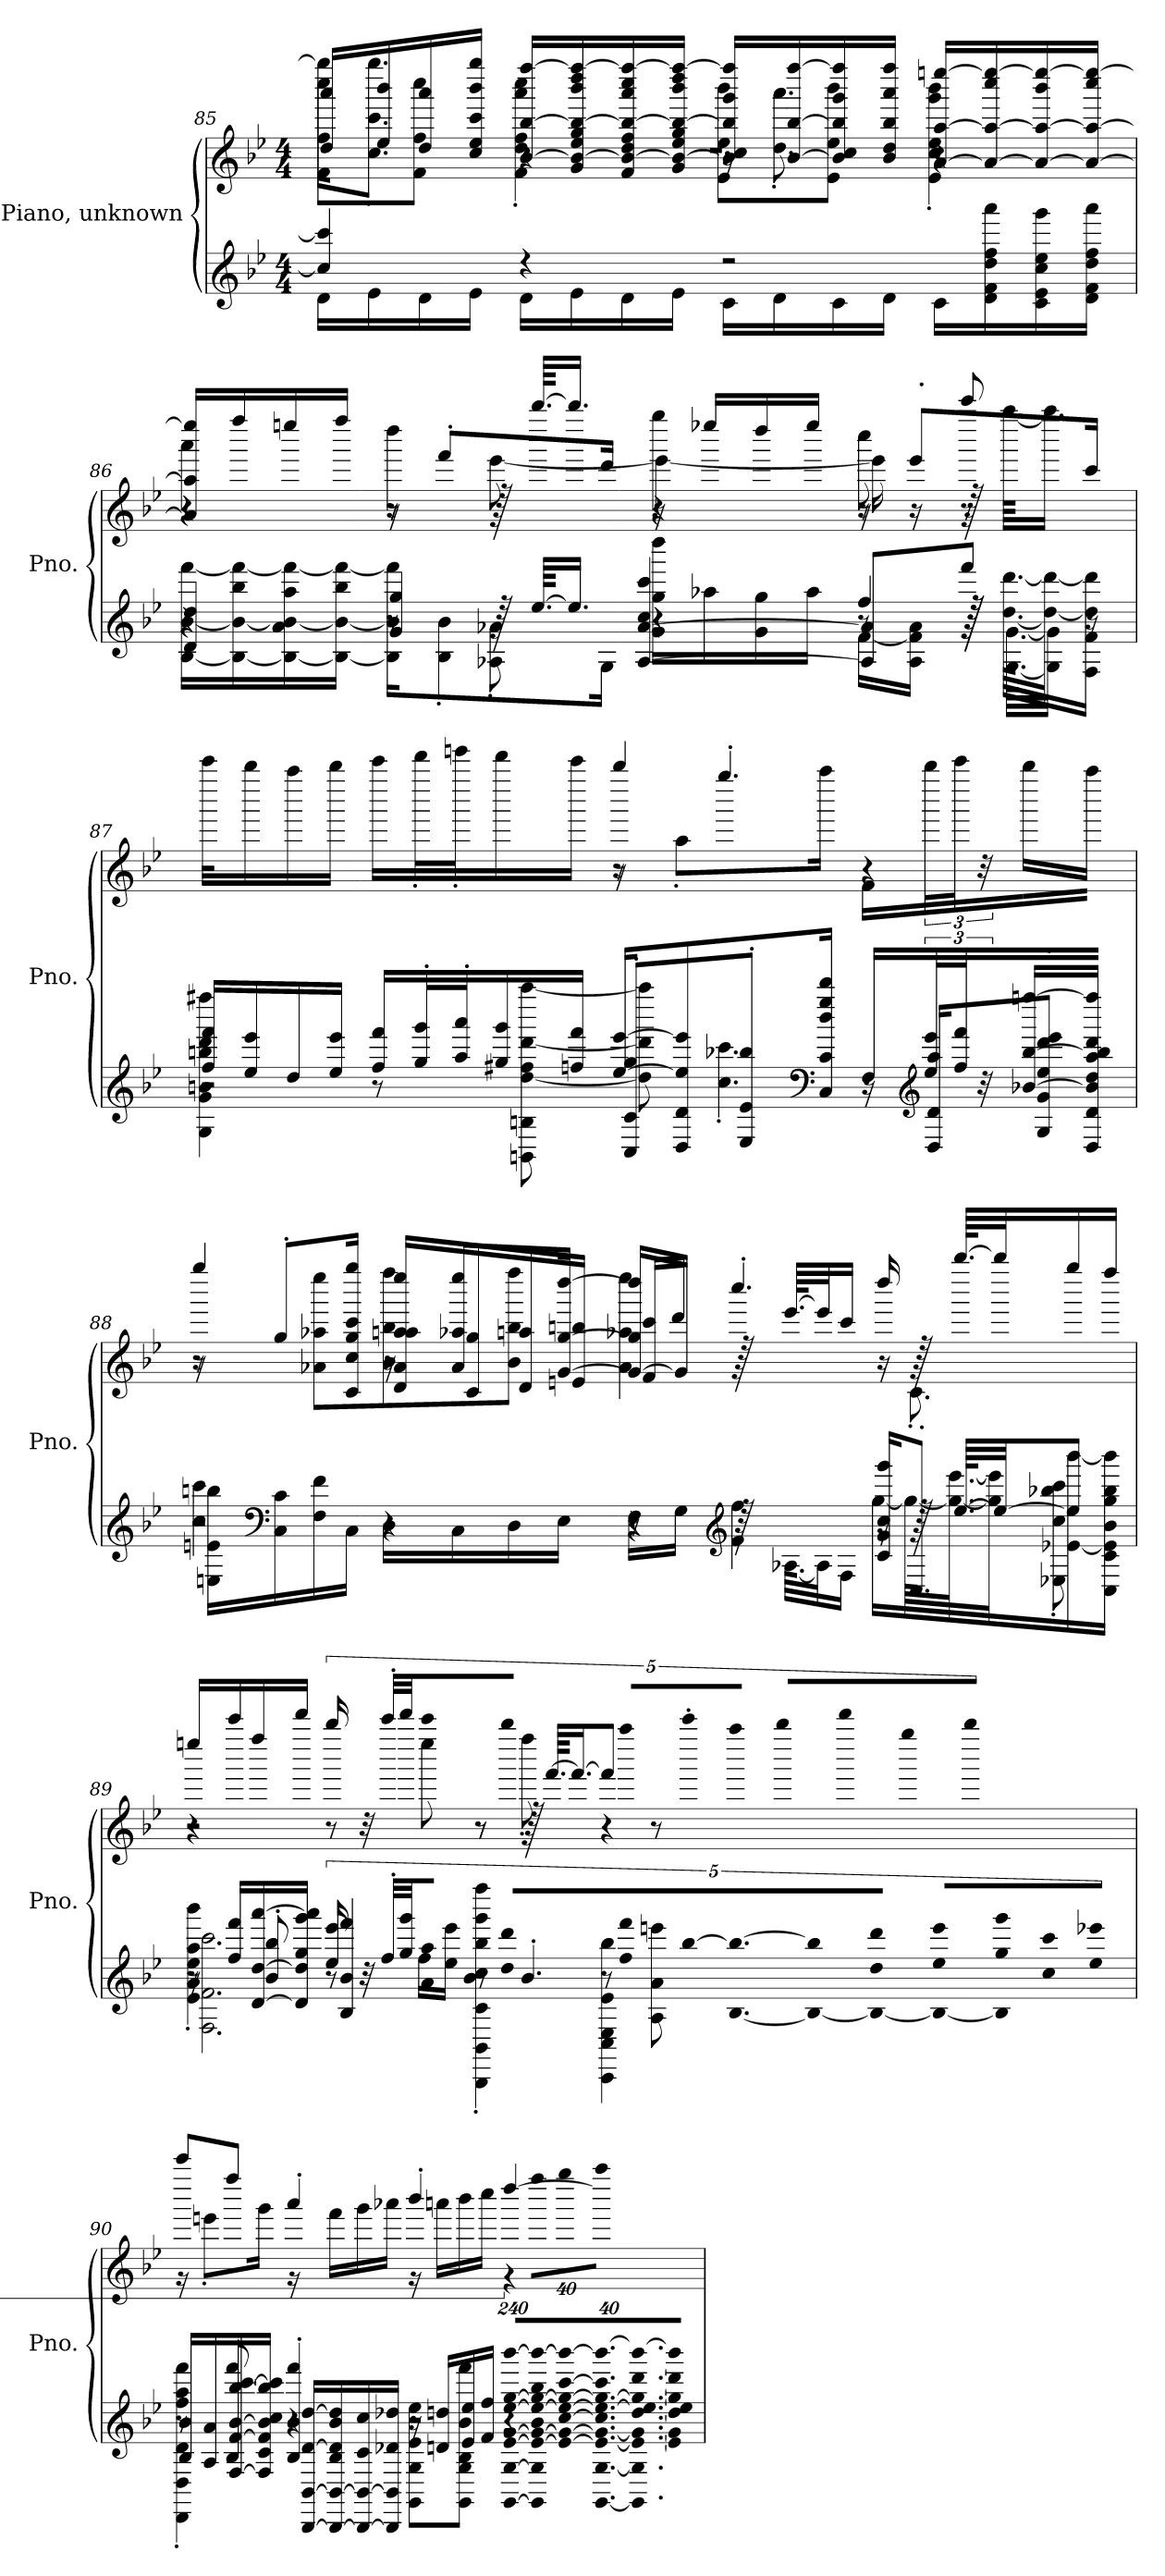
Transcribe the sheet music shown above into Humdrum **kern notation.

**kern	**kern
*part1	*part1
*staff2	*staff1
*I"Piano, unknown	*
*I'Pno.	*
!!LO:LB:g=z
*clefG2	*clefG2
*k[b-e-]	*k[b-e-]
*M4/4	*M4/4
=85	=85
*^	*^
*	*	*	*^
*	*	*	*	*^
4cc/] 4ccc/]	16d\LL	1r	16gggg\KL]	16dd/ 16aaa/LL	8f\ 8ff\ 8cccc\L
.	16e-\	.	8.cc\' 8.ccc\' 8.gggg\'J	16ee-/ 16bbb-/	.
.	16d\	.	.	16dd/ 16aaa/	8f\ 8ff\ 8cccc\J
.	16e-\JJ	.	.	16cc/ 16ee-/ 16ccc/ 16bbb-/ 16gggg/JJ	.
4r	16d\LL	.	4r	[16b-/ [16bb-/ [16ffff/LL	4f\' 4dd\' 4ff\' 4aaa\' 4cccc\'
.	16e-\	.	.	16g/ 16b-/_ 16ee-/ 16gg/ 16bb-/_ 16bbb-/ 16dddd/ 16ffff/_	.
.	16d\	.	.	16f/ 16b-/_ 16dd/ 16ff/ 16bb-/_ 16aaa/ 16cccc/ 16ffff/_	.
.	16e-\JJ	.	.	16g/ 16b-/_ 16ee-/ 16gg/ 16bb-/_ 16bbb-/ 16dddd/ 16ffff/_JJ	.
2r	16c\LL	.	16r	16b-/] 16cc/ 16bb-/] 16ggg/ 16ffff/]LL	8e-\ 8ee-\ 8bbb-\L
.	16d\	.	8.dd\' 8.aaa\'	[16b-/ [16bb-/ [16ffff/	.
.	16c\	.	.	16b-/] 16cc/ 16bb-/] 16ggg/ 16ffff/]	8e-\ 8ee-\ 8bbb-\J
.	16d\JJ	.	.	16b-/ 16dd/ 16bb-/ 16aaa/ 16ffff/JJ	.
.	16c\LL	.	4r	[16a/ [16aa/ [16eeeen/LL	4e-\' 4cc\' 4ee-\' 4ggg\' 4bbb-\'
.	16d\ 16f\ 16dd\ 16ff\ 16aaa\	.	.	16a/_ 16aa/_ 16cccc/ 16eeee/_	.
.	16c\ 16e-\ 16cc\ 16ee-\ 16ggg\	.	.	16a/_ 16aa/_ 16bbb-/ 16eeee/_	.
.	16d\ 16f\ 16dd\ 16ff\ 16aaa\JJ	.	.	16a/_ 16aa/_ 16cccc/ 16eeee/_JJ	.
!!LO:LB:g=z	!!	!!	!!
=86	=86	=86	=86	=86	=86
*^	*^	*	*	*	*
4r	[16B-\ [16b-\ [16fff\LL	4d/ 4dd/	4r	4r	4aaa\	16a/] 16aa/] 16eeee/]LL	4r
.	16B-\_ 16b-\_ 16bb-\ 16fff\_	.	.	.	.	16ffff/	.
.	16B-\_ 16a\ 16b-\_ 16aa\ 16fff\_	.	.	.	.	16eeeen/	.
.	16B-\_ 16b-\_ 16bb-\ 16fff\_JJ	.	.	.	.	16ffff/JJ	.
8r	16B-\] 16b-\] 16fff\]KL	4g/ 4gg/	8r	8r	4dddd\	16r	8r
.	8B-\' 8b-\'	.	.	.	.	8fff'/L	.
128r	.	.	8A-X\' 8a-X\'	128r	.	.	[8eee-\
[64.ee-/KKLL	.	.	.	[64.bbbb-/KKLL	.	.	.
16.ee-/JJ]	.	.	.	16.bbbb-/JJ]	.	.	.
.	16G\Jk	.	.	.	.	16ddd/Jk	.
4r	16g\ 16gg\ 16dddd\LL	[4A-/ [4a-/ 4cc/ 4ccc/	4r	4r	4gggg\	16r	4eee-\_
.	16aa-X\	.	.	.	.	16eeee-X/LL	.
.	16g\ 16gg\	.	.	.	.	16dddd/	.
.	16aa-\JJ	.	.	.	.	16eeee-/JJ	.
4ff/	[16f\LL	8A-/] 8a-/]L	8r	8r	8cccc\	16r	16eee-\]
.	16A-\ 16f\] 16a-\JJ	.	.	.	.	8eee-'/L	16r
.	128r	8fff/J	128r	8ccccc/	128r	.	8r
.	[64.dd\ [64.ddd\KLLL	.	[64.G\ [64.g\KLLL	.	[64.aaaa\KKLL	.	.
.	32dd\_ 32ddd\_J	.	32G\] 32g\]JJJ	.	16.aaaa\JJ]	.	.
.	16F\ 16f\ 16dd\] 16ddd\]JJ	.	16r	.	.	16ccc/Jk	.
*	*	*v	*v	*	*	*	*
*	*	*	*	*	*v	*v
!!LO:PB:g=z
=87	=87	=87	=87	=87	=87
16ff/ 16fff/LL	4G\ 4g\ 4bn\ 4bbn\ 4ddd\ 4ffff#X\	2r	2r	16ccccc\LL	2r
16ee-/ 16eee-/	.	.	.	16bbbb-\	.
16dd/	.	.	.	16aaaa\	.
16ee-/ 16eee-/JJ	.	.	.	16bbbb-\JJ	.
16ff/ 16fff/LL	8r	.	.	16ccccc\LL	.
32gg/' 32ggg/'L	.	.	.	32ddddd'\L	.
32aa/' 32aaa/'J	.	.	.	32eeeeen'\J	.
16gg/ 16ggg/	8BBn\ 8Bn\ [8dd\ 8ff#X\ [8ddd\ [8aaaa\	.	.	16ddddd\	.
16ffn/ 16fff/JJ	.	.	.	16ccccc\JJ	.
[16ee-/ [16eee-/KL	8dd\] 8ddd\] 8aaaa\]	8C/' 8c/' 8gg/'L	4bbbb-/	16r	8r
8D/ 8d/ 8ee-/] 8eee-/]	.	.	.	8aa'\L	.
.	4.cc\' 4.ccc\'	8E-/' 8e-/' 8bb-X/'J	.	.	4.gggg'/
*clefF4	*	*	*	*	*
16C/ 16c/ 16dd/ 16gg/ 16ddd/Jk	.	.	.	16aaaa\Jk	.
16F/LL	.	16r	4r	16f\LL	.
*clefG2	*	*	*	*	*
48ee-/ 48eee-/L	.	16D/ 16d/ 16aa/KL	.	48bbbb-\L	.
48ff/ 48fff/JJJ	.	.	.	48ccccc\JJJ	.
48r	.	.	.	48r	.
[16b-X/ [16bb-/ [16ffffn/LL	.	8G/' 8g/' 8ee-/' 8ddd/' 8eee-/'J	.	16bbbb-\LL	.
16D/ 16d/ 16b-/] 16dd/ 16aa/ 16bb-/] 16ddd/ 16ffff/]JJ	.	.	.	16aaaa\JJ	.
!!LO:LB:g=z	!!	!!
=88	=88	=88	=88	=88	=88
*	*	*^	*	*	*
2r	4cc\ 4ccc\	2r	16En\ 16en\ 16bbn\LL	4gggg/	8r	16r
*clefF4	*	*	*	*	*	*
.	.	.	16C\ 16c\	.	.	8gg'/L
.	.	.	16F\ 16f\	.	8a-X\ 8aa-X\ 8eeee-\L	.
.	.	.	16C\JJ	.	.	16c/ 16cc/ 16gg/ 16ccc/ 16gggg/Jk
.	4r	.	16D\LL	16r	8b-\ 8bb-\ 8ffff\	16d/ 16a-/ 16aa-/ 16aan/ 16eeee-/LL
.	.	.	16C\	8a-/ 8aa-X/ 8eeee-/L	.	16c/ 16gg/
.	.	.	16D\	.	8b-\ 8bb-\ 8ffff\J	16d/ 16aan/
.	.	.	16E\JJ	[16g/ [16gg/ [16dddd/Jk	.	16en/ 16bbn/JJ
4r	8r	4r	16F\LL	16g/_ 16gg/] 16dddd/]LL	4a-\ 4aa-X\ 4eeee-\	16f/ 16ccc/LL
.	.	.	16G\JJ	16g/JJ]	.	16ddd/JJ
*clefG2	*	*	*	*	*	*
.	4f\ 4ff\	.	128r	4.cccc'/	.	128r
.	.	.	[64.A-X\KLLL	.	.	[64.eee-/KLLL
.	.	.	32A-\J]	.	.	32eee-/J]
.	.	.	16F\JJ	.	.	16ccc/JJ
16r	.	16c/ 16g/ 16cc/ 16ggg/KL	[16gg\LL	.	16r	16dddd/
128r	.	8.C'/J	128gg\KLL_	.	8.c'\	128r
[64.ee-/KLLL	.	.	64.gg\_ [64.eee-\J	.	.	[64.bbbb-/KLLL
32ee-/JJ_	.	.	32gg\] 32eee-\]J	.	.	32bbbb-/J]
8ee-/J]	8E-X\' 8cc\' 8bb-X\' 8ccc\'	.	[16e-X\ [16bbb-\	.	.	16gggg/
.	.	.	16C\ 16c\ 16e-\] 16b-\ 16gg\ 16bb-\ 16bbb-\]JJ	.	.	16ffff/JJ
!!LO:LB:g=z	!!	!!
=89	=89	=89	=89	=89	=89	=89
16r	4e-\' 4a\' 4ee-\' 4aa\' 4bbb-\'	8r	2.F\ 2.f\ 2.ccc\	16eeeen/LL	4r	2r
16ff/ 16fff/LL	.	.	.	16ccccc/	.	.
[16d/ [16dd/ [16aaa/	.	8b-/' 8bb-/'	.	16ffff/	.	.
16d/] 16dd/] 16gg/ 16ggg/ 16aaa/]JJ	.	.	.	16ddddd/JJ	.	.
20ee-/ 20eee-/	8r	4B-/ 4b-/ 4fff/	.	20bbbb-/	8r	.
40r	.	.	.	40r	.	.
40ff'/LLL	.	.	.	40ccccc'/LLL	.	.
40gg/ 40ggg/JJ	.	.	.	40ddddd/J	.	.
8a/ 8aa/J	16ff\LL	.	.	16ccccc/	8eeee\	.
.	16ee-\ 16eee-\JJ	.	.	16bbbb-/JJ	.	.
16dd/ 16ddd/LL	4BBB-\' 4BB-\' 4c\' 4b-\' 4cc\' 4bb-\' 4ggg\' 4ffff\'	8r	.	16aaaa/KL	8r	8r
16ff/ 16fff/	.	.	.	8ccccc'/	.	.
[128bb-/KLL	.	4.b-'/	.	.	8ffff'\	128r
[64.B-/ 64.bb-/_J	.	.	.	.	.	[64.fff/KKLL
32B-/_ 32bb-/]J	.	.	.	.	.	16.fff/J_
16B-/_ 16dd/ 16ddd/JJ	.	.	.	16aaaa/Jk	.	.
16B-/_ 16ee-/ 16eee-/LL	8r	.	4CC\ 4C\ 4E-\ 4e-\ 4bb-\	16bbbb-/LL	4r	8fff/J]
16B-/] 16gg/ 16ggg/	.	.	.	16ddddd/	.	.
16cc/ 16ccc/	8A\ 8a\ 8eeen\	.	.	16gggg/	.	8r
16ee-/ 16eee-X/JJ	.	.	.	16bbbb-/JJ	.	.
*	*	*v	*v	*	*	*
*	*	*	*	*v	*v
!!LO:LB:g=z
=90	=90	=90	=90	=90
8r	4DD\' 4D\' 4d\' 4ff\' 4aa\' 4fff\'	16B-/ 16b-/LL	8ccccc/L	16r
.	.	16A/ 16a/	.	8eeen'\L
8B-/' 8fff/'	.	[16F/ [16f/ [16b-/ [16bb-/ [16ccc/	8ffff/J	.
.	.	16F/] 16c/ 16f/] 16b-/] 16cc/ 16bb-/] 16ccc/]JJ	.	16ggg\Jk
4B-/' 4b-/' 4fff/'	4r	[16BBB-/ [16BB-/ [16d/ [16dd/LL	4aaa'/	16r
.	.	16BBB-/_ 16BB-/_ 16B-/ 16d/] 16b-/ 16dd/]	.	16fff\LL
.	.	16BBB-/_ 16BB-/_ 16c/ 16cc/	.	16ggg\
.	.	16BBB-/] 16BB-/] 16d-X/ 16dd-X/JJ	.	16aaa-X\JJ
2r	8GG\ 8G\ 8e-\ 8ee-\L	16r	4bbb-'/	16r
.	.	16dn/ 16ddn/LL	.	16aaan\LL
.	8GG\ 8G\ 8B-\ 8b-\ 8fff\J	16e-/ 16ee-/	.	16bbb-\
.	.	16f/ 16ff/JJ	.	16cccc\JJ
*	*	*Xbrackettup	*	*
!	!	!LO:N:vis=16	!	!LO:N:vis=16
.	4r	[1920%137GG/ [1920%137G/ [1920%137e-/ [1920%137g/ [1920%137ee-/ [1920%137gg/ [1920%137bbb-/LL	[4dddd/	1920%137r
!	!	!LO:N:vis=32	!	!LO:N:vis=32
.	.	640%23GG/] 640%23G/] 640%23e-/_ 640%23g/_ 640%23b-/ 640%23ee-/_ 640%23gg/_ 640%23bb-/ 640%23bbb-/_L	.	640%23ffff\KLL
!	!	!LO:N:vis=64	!	!LO:N:vis=16
.	.	960%17e-/_ 960%17g/_ [960%17cc/ 960%17ee-/_ 960%17gg/_ [960%17ccc/ 960%17bbb-/_K	.	1920%137gggg\
!	!	!LO:N:vis=32.	!	!
.	.	[1920%103GG/ [1920%103G/ 1920%103e-/_ 1920%103g/_ 1920%103cc/] 1920%103ee-/_ 1920%103gg/_ 1920%103ccc/] 1920%103bbb-/_	.	.
!	!	!LO:N:vis=32.	!	!LO:N:vis=16
.	.	1920%103GG/] 1920%103G/] 1920%103e-/_ 1920%103g/_ [1920%103dd/ 1920%103ee-/_ 1920%103gg/_ [1920%103ddd/ 1920%103bbb-/_	.	1920%137aaaa\JJ
!	!	!LO:N:vis=64	!	!
.	.	960%17e-/_ 960%17g/_ 960%17dd/] 960%17ee-/_ 960%17gg/_ 960%17ddd/] 960%17bbb-/_JJJk	.	.
*v	*v	*v	*	*
*	*v	*v
=	=
*-	*-
